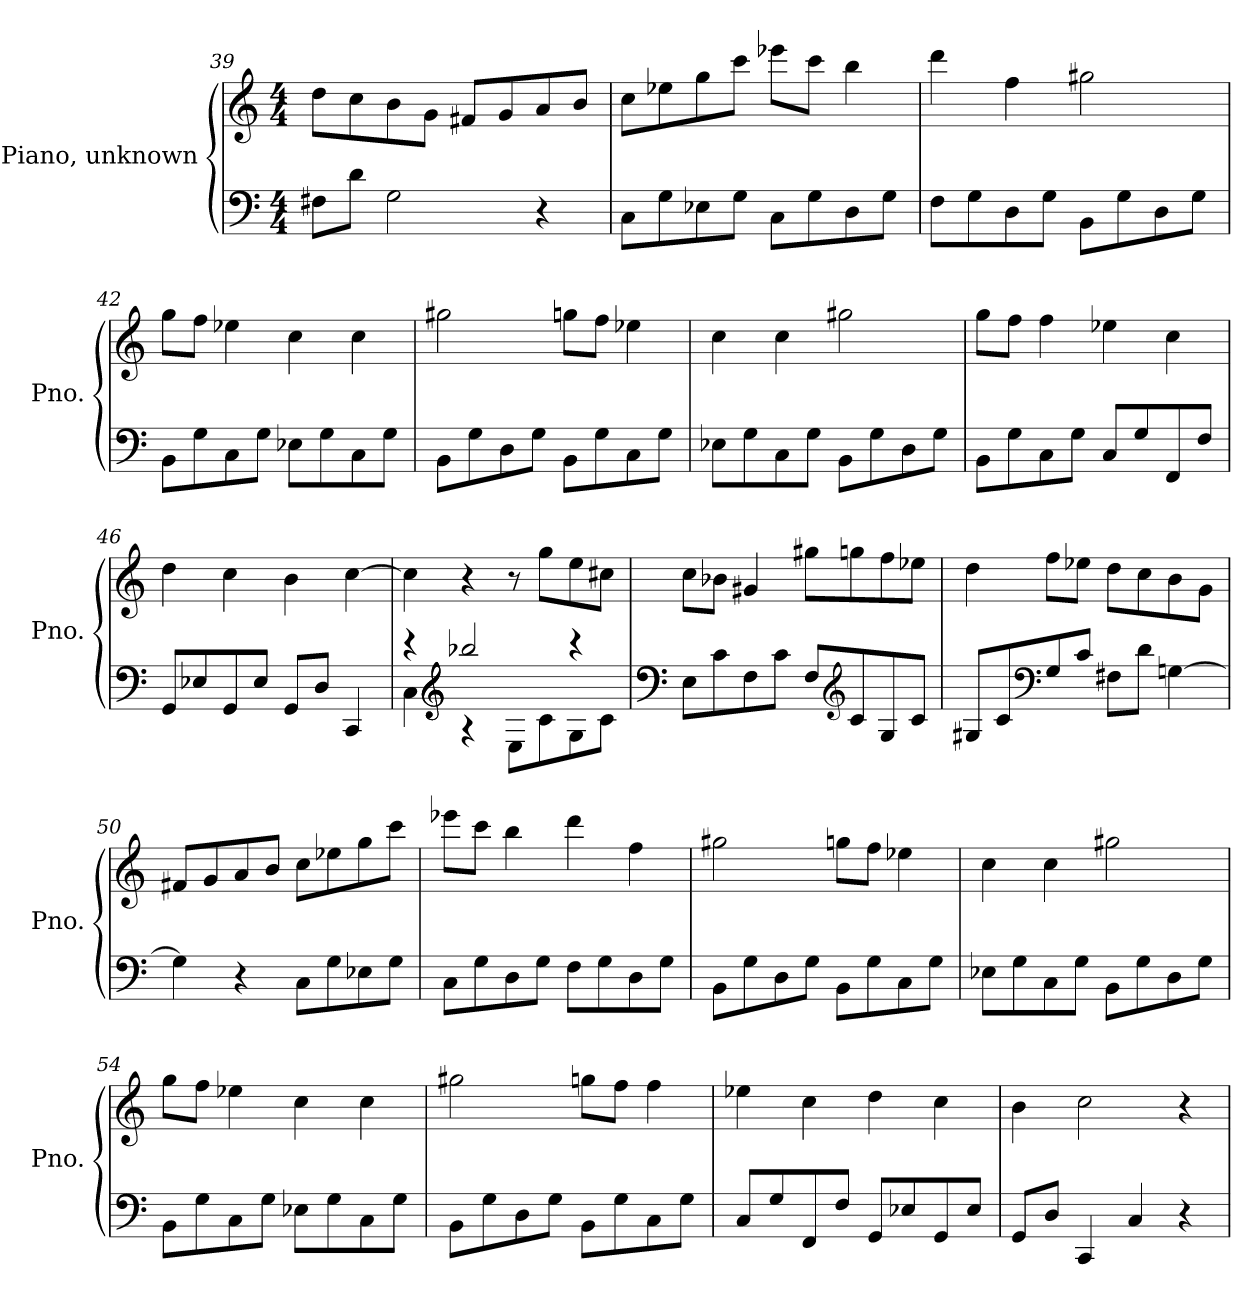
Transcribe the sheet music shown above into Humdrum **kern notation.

**kern	**kern
*part1	*part1
*staff2	*staff1
*I"Piano, unknown	*
*I'Pno.	*
!!LO:LB:g=z
*clefF4	*clefG2
*k[]	*k[]
*M4/4	*M4/4
=39	=39
8F#X\L	8dd\L
8d\J	8cc\
2G\	8b\
.	8g\J
.	8f#X/L
.	8g/
4r	8a/
.	8b/J
=40	=40
8C\L	8cc\L
8G\	8ee-X\
8E-X\	8gg\
8G\J	8ccc\J
8C\L	8eee-X\L
8G\	8ccc\J
8D\	4bb\
8G\J	.
=41	=41
8F\L	4ddd\
8G\	.
8D\	4ff\
8G\J	.
8BB\L	2gg#X\
8G\	.
8D\	.
8G\J	.
=42	=42
8BB\L	8gg\L
8G\	8ff\J
8C\	4ee-X\
8G\J	.
8E-X\L	4cc\
8G\	.
8C\	4cc\
8G\J	.
!!LO:LB:g=z
=43	=43
8BB\L	2gg#X\
8G\	.
8D\	.
8G\J	.
8BB\L	8ggn\L
8G\	8ff\J
8C\	4ee-X\
8G\J	.
=44	=44
8E-X\L	4cc\
8G\	.
8C\	4cc\
8G\J	.
8BB\L	2gg#X\
8G\	.
8D\	.
8G\J	.
=45	=45
8BB\L	8gg\L
8G\	8ff\J
8C\	4ff\
8G\J	.
8C/L	4ee-X\
8G/	.
8FF/	4cc\
8F/J	.
=46	=46
8GG/L	4dd\
8E-X/	.
8GG/	4cc\
8E-/J	.
8GG/L	4b\
8D/J	.
4CC/	[4cc\
=47	=47
*^	*
4r	4C\	4cc\]
*clefG2	*	*
2bb-X/	4r	4r
.	8E\L	8r
.	8c\	8gg\L
4r	8G\	8ee\
.	8c\J	8cc#X\J
*v	*v	*
!!LO:LB:g=z
=48	=48
*clefF4	*
8E\L	8cc\L
8c\	8b-X\J
8F\	4g#X/
8c\J	.
8F/L	8gg#X\L
*clefG2	*
8c/	8ggn\
8G/	8ff\
8c/J	8ee-X\J
=49	=49
8G#X/L	4dd\
8c/	.
*clefF4	*
8G#/	8ff\L
8c/J	8ee-X\J
8F#X\L	8dd\L
8d\J	8cc\
[4Gn\	8b\
.	8g\J
=50	=50
4G\]	8f#X/L
.	8g/
4r	8a/
.	8b/J
8C\L	8cc\L
8G\	8ee-X\
8E-X\	8gg\
8G\J	8ccc\J
=51	=51
8C\L	8eee-X\L
8G\	8ccc\J
8D\	4bb\
8G\J	.
8F\L	4ddd\
8G\	.
8D\	4ff\
8G\J	.
!!LO:LB:g=z
=52	=52
8BB\L	2gg#X\
8G\	.
8D\	.
8G\J	.
8BB\L	8ggn\L
8G\	8ff\J
8C\	4ee-X\
8G\J	.
=53	=53
8E-X\L	4cc\
8G\	.
8C\	4cc\
8G\J	.
8BB\L	2gg#X\
8G\	.
8D\	.
8G\J	.
=54	=54
8BB\L	8gg\L
8G\	8ff\J
8C\	4ee-X\
8G\J	.
8E-X\L	4cc\
8G\	.
8C\	4cc\
8G\J	.
=55	=55
8BB\L	2gg#X\
8G\	.
8D\	.
8G\J	.
8BB\L	8ggn\L
8G\	8ff\J
8C\	4ff\
8G\J	.
=56	=56
8C/L	4ee-X\
8G/	.
8FF/	4cc\
8F/J	.
8GG/L	4dd\
8E-X/	.
8GG/	4cc\
8E-/J	.
!!LO:LB:g=z
=57	=57
8GG/L	4b\
8D/J	.
4CC/	2cc\
4C/	.
4r	4r
=	=
*-	*-
